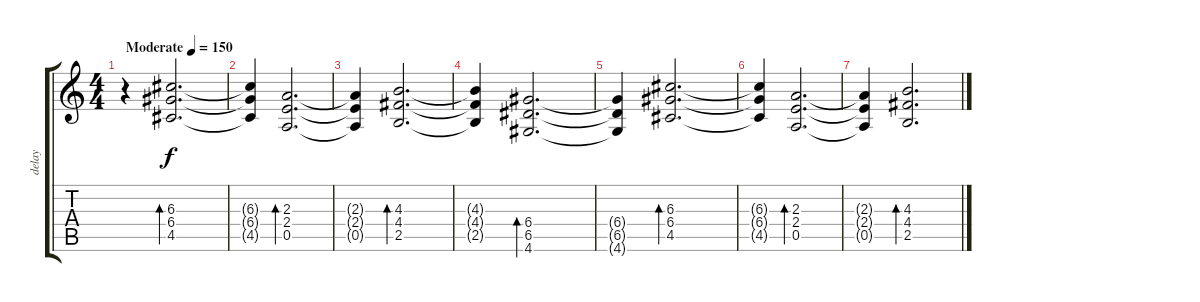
\track ("delay" "delay") {instrument electricguitarclean}
\staff {score tabs}
\tuning (E4 B3 G3 D3 A2 E2) {hide}
\ts (4 4)
\tempo (150 "Moderate")
\clef g2
\ks c
r.4{dy f instrument electricguitarclean} (6.3 6.4 4.5).2{d bd 480} |
(6.3{t} 6.4{t} 4.5{t}).4 (2.3 2.4 0.5).2{d bd 480} |
(2.3{t} 2.4{t} 0.5{t}).4 (4.3 4.4 2.5).2{d bd 480} |
(4.3{t} 4.4{t} 2.5{t}).4 (6.4 6.5 4.6).2{d bd 480} |
(6.4{t} 6.5{t} 4.6{t}).4 (6.3 6.4 4.5).2{d bd 480} |
(6.3{t} 6.4{t} 4.5{t}).4 (2.3 2.4 0.5).2{d bd 480} |
(2.3{t} 2.4{t} 0.5{t}).4 (4.3 4.4 2.5).2{d bd 480}
